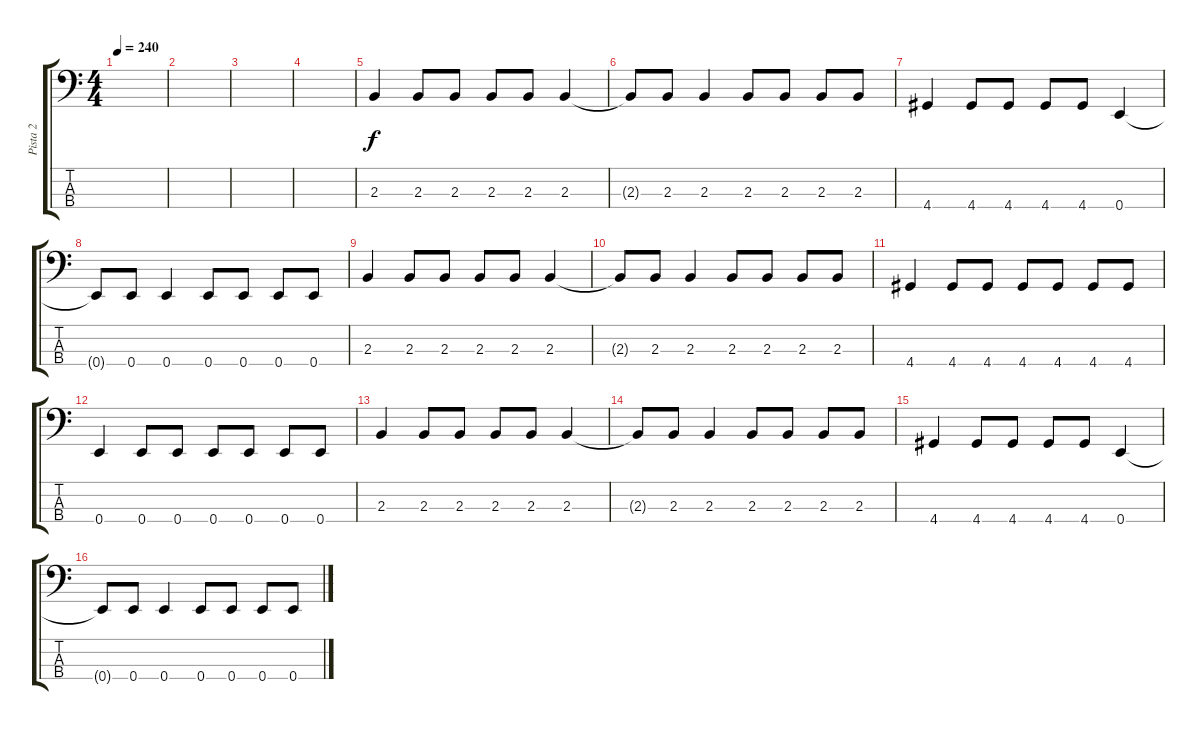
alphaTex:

\track ("Pista 2" "Pista 2") {instrument electricbassfinger}
\staff {score tabs}
\tuning (G2 D2 A1 E1) {hide}
\ts (4 4)
\tempo 240
\clef f4
\ks c
|
|
|
|
2.3.4 2.3.8 2.3.8 2.3.8 2.3.8 2.3.4 |
2.3{t}.8 2.3.8 2.3.4 2.3.8 2.3.8 2.3.8 2.3.8 |
4.4.4 4.4.8 4.4.8 4.4.8 4.4.8 0.4.4 |
0.4{t}.8 0.4.8 0.4.4 0.4.8 0.4.8 0.4.8 0.4.8 |
2.3.4 2.3.8 2.3.8 2.3.8 2.3.8 2.3.4 |
2.3{t}.8 2.3.8 2.3.4 2.3.8 2.3.8 2.3.8 2.3.8 |
4.4.4 4.4.8 4.4.8 4.4.8 4.4.8 4.4.8 4.4.8 |
0.4.4 0.4.8 0.4.8 0.4.8 0.4.8 0.4.8 0.4.8 |
2.3.4 2.3.8 2.3.8 2.3.8 2.3.8 2.3.4 |
2.3{t}.8 2.3.8 2.3.4 2.3.8 2.3.8 2.3.8 2.3.8 |
4.4.4 4.4.8 4.4.8 4.4.8 4.4.8 0.4.4 |
0.4{t}.8 0.4.8 0.4.4 0.4.8 0.4.8 0.4.8 0.4.8
